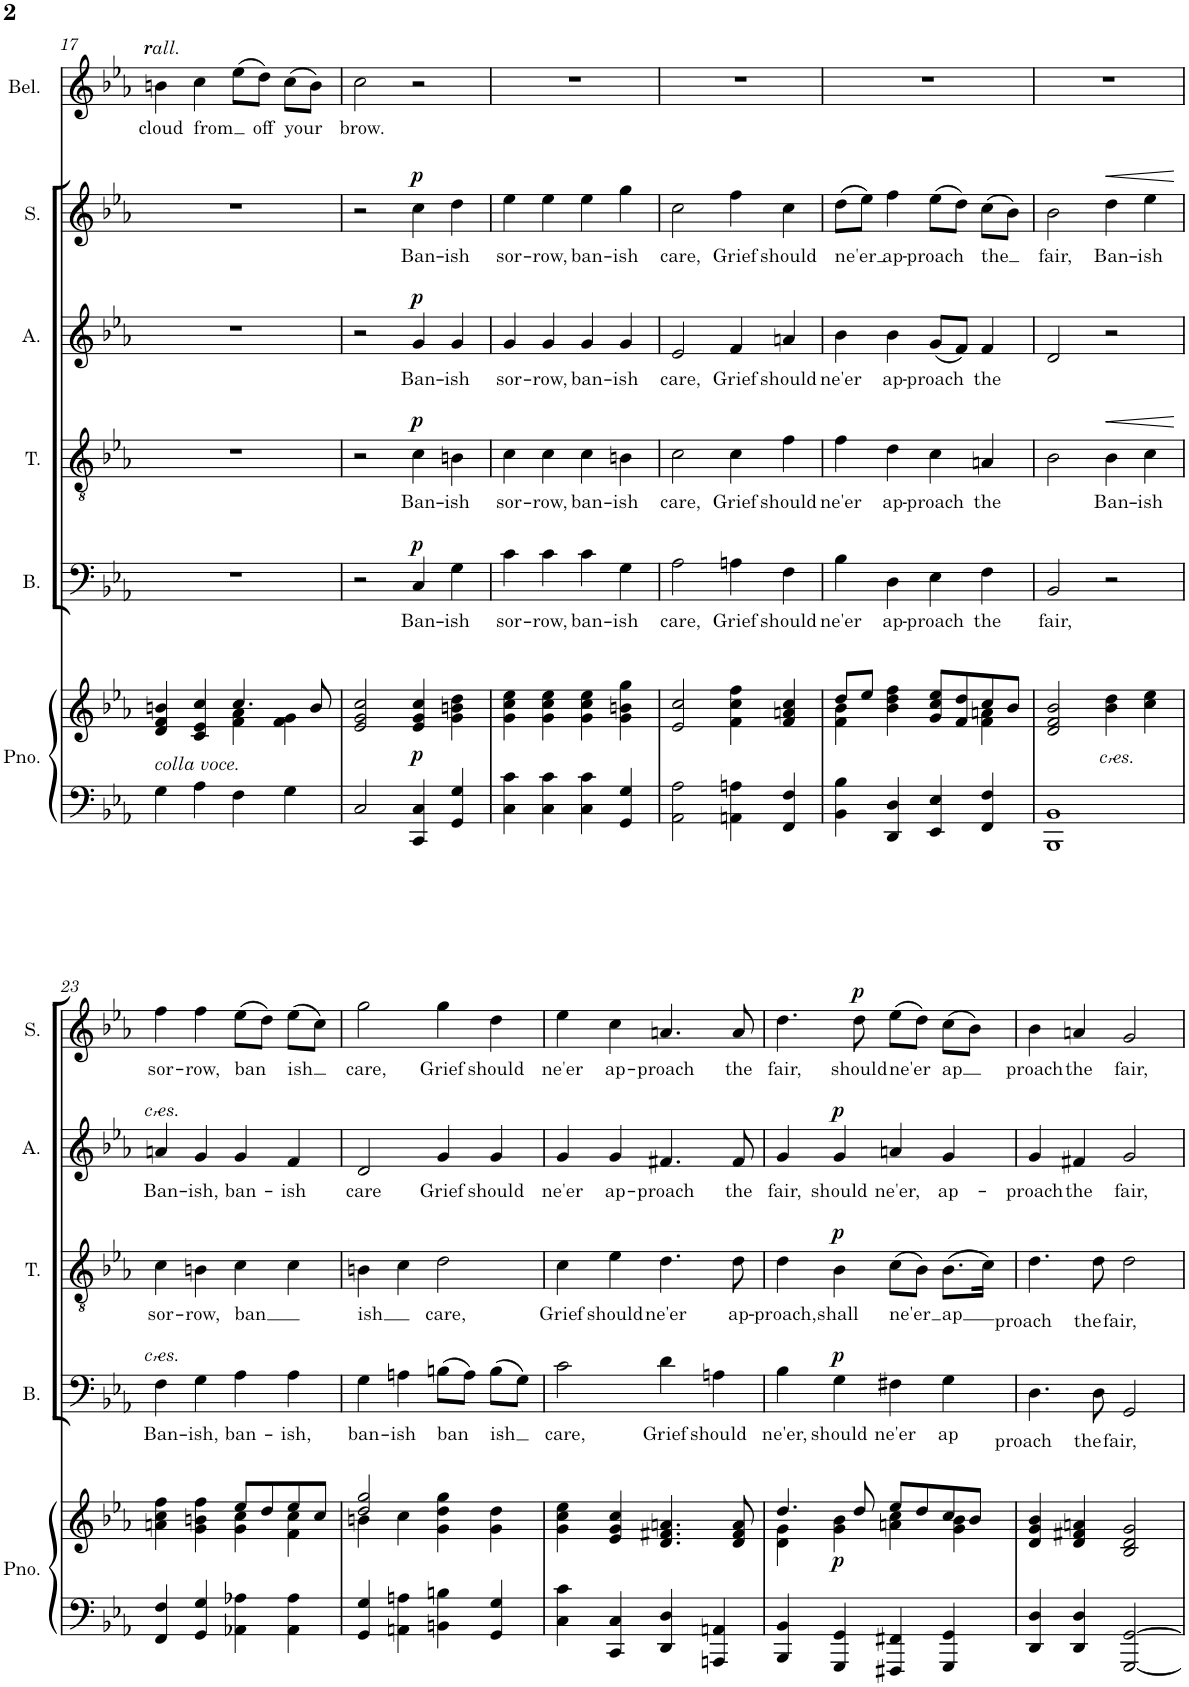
**kern	**kern	**dynam	**kern	**text	**dynam	**kern	**text	**dynam	**kern	**text	**dynam	**kern	**text	**dynam	**kern	**text	**dynam
*part6	*part6	*part6	*part5	*part5	*part5	*part4	*part4	*part4	*part3	*part3	*part3	*part2	*part2	*part2	*part1	*part1	*part1
*staff7	*staff6	*staff6/7	*staff5	*staff5	*staff5	*staff4	*staff4	*staff4	*staff3	*staff3	*staff3	*staff2	*staff2	*staff2	*staff1	*staff1	*staff1
*I"Piano	*	*	*I"Bass	*	*	*I"Tenor	*	*	*I"Alto	*	*	*I"Soprano	*	*	*I"Belinda	*	*
*I'Pno.	*	*	*I'B.	*	*	*I'T.	*	*	*I'A.	*	*	*I'S.	*	*	*I'Bel.	*	*
!!LO:PB:g=z
*clefF4	*clefG2	*	*clefF4	*	*	*clefGv2	*	*	*clefG2	*	*	*clefG2	*	*	*clefG2	*	*
*k[b-e-a-]	*k[b-e-a-]	*	*k[b-e-a-]	*	*	*k[b-e-a-]	*	*	*k[b-e-a-]	*	*	*k[b-e-a-]	*	*	*k[b-e-a-]	*	*
*M4/4	*M4/4	*	*M4/4	*	*	*M4/4	*	*	*M4/4	*	*	*M4/4	*	*	*M4/4	*	*
*met(c)	*met(c)	*	*met(c)	*	*	*met(c)	*	*	*met(c)	*	*	*met(c)	*	*	*met(c)	*	*
=17	=17	=17	=17	=17	=17	=17	=17	=17	=17	=17	=17	=17	=17	=17	=17	=17	=17
*	*^	*	*	*	*	*	*	*	*	*	*	*	*	*	*	*	*
!	!LO:TX:b:i:t=colla voce.	!	!	!	!	!	!	!	!	!	!	!	!	!	!	!	!	!
!	!	!	!	!	!	!	!	!	!	!	!	!	!	!	!	!	!LO:LY:b	!LO:DY:a
!	!	!	!	!	!	!	!	!	!	!	!	!	!	!	!	!	!	!LO:DY:n=1:a
4G\	4d/ 4f/ 4bn/	2ryy	.	1r	.	.	1r	.	.	1r	.	.	1r	.	.	4bn\	cloud	other-dynamics other-dynamics
!	!	!	!	!	!	!	!	!	!	!	!	!	!	!	!	!	!LO:LY:b	!
4A-\	4c/ 4e-/ 4cc/	.	.	.	.	.	.	.	.	.	.	.	.	.	.	4cc\	from	.
4F\	4.cc/	4f\ 4a-\	.	.	.	.	.	.	.	.	.	.	.	.	.	(8ee-\L	.	.
!	!	!	!	!	!	!	!	!	!	!	!	!	!	!	!	!	!LO:LY:b	!
.	.	.	.	.	.	.	.	.	.	.	.	.	.	.	.	8dd\J)	off	.
!	!	!	!	!	!	!	!	!	!	!	!	!	!	!	!	!	!LO:LY:b	!
4G\	.	4f\ 4g\	.	.	.	.	.	.	.	.	.	.	.	.	.	(8cc\L	your	.
.	8b/	.	.	.	.	.	.	.	.	.	.	.	.	.	.	8b\J)	.	.
*	*v	*v	*	*	*	*	*	*	*	*	*	*	*	*	*	*	*	*
=18	=18	=18	=18	=18	=18	=18	=18	=18	=18	=18	=18	=18	=18	=18	=18	=18	=18
!	!	!	!	!	!	!	!	!	!	!	!	!	!	!	!	!LO:LY:b	!
2C/	2e-/ 2g/ 2cc/	.	2r	.	.	2r	.	.	2r	.	.	2r	.	.	2cc\	brow.	.
!	!	!LO:DY:b	!	!LO:LY:b	!LO:DY:a	!	!LO:LY:b	!LO:DY:a	!	!LO:LY:b	!LO:DY:a	!	!LO:LY:b	!LO:DY:a	!	!	!
4CC/ 4C/	4e-/ 4g/ 4cc/	p	4C/	Ban-	p	4c\	Ban-	p	4g/	Ban-	p	4cc\	Ban-	p	2r	.	.
!	!	!	!	!LO:LY:b	!	!	!LO:LY:b	!	!	!LO:LY:b	!	!	!LO:LY:b	!	!	!	!
4GG/ 4G/	4g\ 4bn\ 4dd\	.	4G\	-ish	.	4Bn\	-ish	.	4g/	-ish	.	4dd\	-ish	.	.	.	.
=19	=19	=19	=19	=19	=19	=19	=19	=19	=19	=19	=19	=19	=19	=19	=19	=19	=19
!	!	!	!	!LO:LY:b	!	!	!LO:LY:b	!	!	!LO:LY:b	!	!	!LO:LY:b	!	!	!	!
4C\ 4c\	4g\ 4cc\ 4ee-\	.	4c\	sor-	.	4c\	sor-	.	4g/	sor-	.	4ee-\	sor-	.	1r	.	.
!	!	!	!	!LO:LY:b	!	!	!LO:LY:b	!	!	!LO:LY:b	!	!	!LO:LY:b	!	!	!	!
4C\ 4c\	4g\ 4cc\ 4ee-\	.	4c\	-row,	.	4c\	-row,	.	4g/	-row,	.	4ee-\	-row,	.	.	.	.
!	!	!	!	!LO:LY:b	!	!	!LO:LY:b	!	!	!LO:LY:b	!	!	!LO:LY:b	!	!	!	!
4C\ 4c\	4g\ 4cc\ 4ee-\	.	4c\	ban-	.	4c\	ban-	.	4g/	ban-	.	4ee-\	ban-	.	.	.	.
!	!	!	!	!LO:LY:b	!	!	!LO:LY:b	!	!	!LO:LY:b	!	!	!LO:LY:b	!	!	!	!
4GG/ 4G/	4g\ 4bn\ 4gg\	.	4G\	-ish	.	4Bn\	-ish	.	4g/	-ish	.	4gg\	-ish	.	.	.	.
=20	=20	=20	=20	=20	=20	=20	=20	=20	=20	=20	=20	=20	=20	=20	=20	=20	=20
!	!	!	!	!LO:LY:b	!	!	!LO:LY:b	!	!	!LO:LY:b	!	!	!LO:LY:b	!	!	!	!
2AA-\ 2A-\	2e-/ 2cc/	.	2A-\	care,	.	2c\	care,	.	2e-/	care,	.	2cc\	care,	.	1r	.	.
!	!	!	!	!LO:LY:b	!	!	!LO:LY:b	!	!	!LO:LY:b	!	!	!LO:LY:b	!	!	!	!
4AAn\ 4An\	4f\ 4cc\ 4ff\	.	4An\	Grief	.	4c\	Grief	.	4f/	Grief	.	4ff\	Grief	.	.	.	.
!	!	!	!	!LO:LY:b	!	!	!LO:LY:b	!	!	!LO:LY:b	!	!	!LO:LY:b	!	!	!	!
4FF/ 4F/	4f/ 4an/ 4cc/	.	4F\	should	.	4f\	should	.	4an/	should	.	4cc\	should	.	.	.	.
=21	=21	=21	=21	=21	=21	=21	=21	=21	=21	=21	=21	=21	=21	=21	=21	=21	=21
*	*^	*	*	*	*	*	*	*	*	*	*	*	*	*	*	*	*
!	!	!	!	!	!LO:LY:b	!	!	!LO:LY:b	!	!	!LO:LY:b	!	!	!LO:LY:b	!	!	!	!
4BB-\ 4B-\	8dd/L	4f\ 4b-\	.	4B-\	ne'er	.	4f\	ne'er	.	4b-\	ne'er	.	(8dd\L	ne'er	.	1r	.	.
.	8ee-/J	.	.	.	.	.	.	.	.	.	.	.	8ee-\J)	.	.	.	.	.
!	!	!	!	!	!LO:LY:b	!	!	!LO:LY:b	!	!	!LO:LY:b	!	!	!LO:LY:b	!	!	!	!
4DD/ 4D/	4b-\ 4dd\ 4ff\	2ryy	.	4D\	ap-	.	4d\	ap-	.	4b-\	ap-	.	4ff\	ap-	.	.	.	.
!	!	!	!	!	!LO:LY:b	!	!	!LO:LY:b	!	!	!LO:LY:b	!	!	!LO:LY:b	!	!	!	!
4EE-/ 4E-/	8g/ 8cc/ 8ee-/L	.	.	4E-\	-proach	.	4c\	-proach	.	(8g/L	-proach	.	(8ee-\L	-proach	.	.	.	.
.	8f/ 8dd/	.	.	.	.	.	.	.	.	8f/J)	.	.	8dd\J)	.	.	.	.	.
!	!	!	!	!	!LO:LY:b	!	!	!LO:LY:b	!	!	!LO:LY:b	!	!	!LO:LY:b	!	!	!	!
4FF/ 4F/	8cc/	4f\ 4an\	.	4F\	the	.	4An/	the	.	4f/	the	.	(8cc\L	the	.	.	.	.
.	8b-/J	.	.	.	.	.	.	.	.	.	.	.	8b-\J)	.	.	.	.	.
*	*v	*v	*	*	*	*	*	*	*	*	*	*	*	*	*	*	*	*
=22	=22	=22	=22	=22	=22	=22	=22	=22	=22	=22	=22	=22	=22	=22	=22	=22	=22
*^	*	*	*	*	*	*	*	*	*	*	*	*	*	*	*	*	*
!	!	!	!	!	!LO:LY:b	!	!	!	!	!	!	!	!	!LO:LY:b	!	!	!	!
1BB-	1BBB-	2d/ 2f/ 2b-/	.	2BB-/	fair,	.	2B-\	.	.	2d/	.	.	2b-\	fair,	.	1r	.	.
!	!	!	!LO:DY:b	!	!	!	!	!LO:LY:b	!LO:HP:b	!	!	!	!	!LO:LY:b	!LO:HP:b	!	!	!
!	!	!	!LO:DY:n=1:b	!	!	!	!	!	!	!	!	!	!	!	!	!	!	!
!	!	!	!LO:DY:n=2:b	!	!	!	!	!	!	!	!	!	!	!	!	!	!	!
.	.	4b-\ 4dd\	other-dynamics other-dynamics other-dynamics	2r	.	.	4B-\	Ban-	<	2r	.	.	4dd\	Ban-	<	.	.	.
!	!	!	!	!	!	!	!	!LO:LY:b	!	!	!	!	!	!LO:LY:b	!	!	!	!
.	.	4cc\ 4ee-\	.	.	.	.	4c\	-ish	.	.	.	.	4ee-\	-ish	.	.	.	.
*v	*v	*	*	*	*	*	*	*	*	*	*	*	*	*	*	*	*	*
.	.	.	.	.	.	.	.	[	.	.	.	.	.	[	.	.	.
!!LO:LB:g=z
=23	=23	=23	=23	=23	=23	=23	=23	=23	=23	=23	=23	=23	=23	=23	=23	=23	=23
*	*^	*	*	*	*	*	*	*	*	*	*	*	*	*	*	*	*
!	!	!	!	!	!LO:LY:b	!LO:DY:a	!	!LO:LY:b	!	!	!LO:LY:b	!	!	!LO:LY:b	!	!	!	!
!	!	!	!	!	!	!LO:DY:n=1:a	!	!	!	!	!	!	!	!	!	!	!	!
!	!	!	!	!	!	!LO:DY:n=2:a	!	!	!	!	!	!LO:DY:a	!	!	!	!	!	!
!	!	!	!	!	!	!	!	!	!	!	!	!LO:DY:n=1:a	!	!	!	!	!	!
!	!	!	!	!	!	!	!	!	!	!	!	!LO:DY:n=2:a	!	!	!	!	!	!
4FF/ 4F/	4an\ 4cc\ 4ff\	2ryy	.	4F\	Ban-	other-dynamics other-dynamics other-dynamics	4c\	sor-	.	4an/	Ban-	other-dynamics other-dynamics other-dynamics	4ff\	sor-	.	1r	.	.
!	!	!	!	!	!LO:LY:b	!	!	!LO:LY:b	!	!	!LO:LY:b	!	!	!LO:LY:b	!	!	!	!
4GG/ 4G/	4g\ 4bn\ 4ff\	.	.	4G\	-ish,	.	4Bn\	-row,	.	4g/	-ish,	.	4ff\	-row,	.	.	.	.
!	!	!	!	!	!LO:LY:b	!	!	!LO:LY:b	!	!	!LO:LY:b	!	!	!LO:LY:b	!	!	!	!
4AA-X\ 4A-X\	8ee-/L	4g\ 4cc\	.	4A-\	ban-	.	4c\	-ban	.	4g/	ban-	.	(8ee-\L	-ban	.	.	.	.
.	8dd/	.	.	.	.	.	.	.	.	.	.	.	8dd\J)	.	.	.	.	.
!	!	!	!	!	!LO:LY:b	!	!	!	!	!	!LO:LY:b	!	!	!LO:LY:b	!	!	!	!
4AA-\ 4A-\	8ee-/	4f\ 4cc\	.	4A-\	-ish,	.	4c\	.	.	4f/	-ish	.	(8ee-\L	ish	.	.	.	.
.	8cc/J	.	.	.	.	.	.	.	.	.	.	.	8cc\J)	.	.	.	.	.
=24	=24	=24	=24	=24	=24	=24	=24	=24	=24	=24	=24	=24	=24	=24	=24	=24	=24	=24
!	!	!	!	!	!LO:LY:b	!	!	!LO:LY:b	!	!	!LO:LY:b	!	!	!LO:LY:b	!	!	!	!
4GG/ 4G/	2dd/ 2gg/	4bn\	.	4G\	ban-	.	4Bn\	ish	.	2d/	care	.	2gg\	care,	.	1r	.	.
!	!	!	!	!	!LO:LY:b	!	!	!	!	!	!	!	!	!	!	!	!	!
4AAn\ 4An\	.	4cc\	.	4An\	-ish	.	4c\	.	.	.	.	.	.	.	.	.	.	.
!	!	!	!	!	!LO:LY:b	!	!	!LO:LY:b	!	!	!LO:LY:b	!	!	!LO:LY:b	!	!	!	!
4BBn\ 4Bn\	4g\ 4dd\ 4gg\	2ryy	.	(8Bn\L	-ban	.	2d\	care,	.	4g/	Grief	.	4gg\	Grief	.	.	.	.
.	.	.	.	8A\J)	.	.	.	.	.	.	.	.	.	.	.	.	.	.
!	!	!	!	!	!LO:LY:b	!	!	!	!	!	!LO:LY:b	!	!	!LO:LY:b	!	!	!	!
4GG/ 4G/	4g\ 4dd\	.	.	(8B\L	ish	.	.	.	.	4g/	should	.	4dd\	should	.	.	.	.
.	.	.	.	8G\J)	.	.	.	.	.	.	.	.	.	.	.	.	.	.
*	*v	*v	*	*	*	*	*	*	*	*	*	*	*	*	*	*	*	*
=25	=25	=25	=25	=25	=25	=25	=25	=25	=25	=25	=25	=25	=25	=25	=25	=25	=25
!	!	!	!	!LO:LY:b	!	!	!LO:LY:b	!	!	!LO:LY:b	!	!	!LO:LY:b	!	!	!	!
4C\ 4c\	4g\ 4cc\ 4ee-\	.	2c\	care,	.	4c\	Grief	.	4g/	ne'er	.	4ee-\	ne'er	.	1r	.	.
!	!	!	!	!	!	!	!LO:LY:b	!	!	!LO:LY:b	!	!	!LO:LY:b	!	!	!	!
4CC/ 4C/	4e-/ 4g/ 4cc/	.	.	.	.	4e-\	should	.	4g/	ap-	.	4cc\	ap-	.	.	.	.
!	!	!	!	!LO:LY:b	!	!	!LO:LY:b	!	!	!LO:LY:b	!	!	!LO:LY:b	!	!	!	!
4DD/ 4D/	4.d/ 4.f#X/ 4.an/	.	4d\	Grief	.	4.d\	ne'er	.	4.f#X/	-proach	.	4.an/	-proach	.	.	.	.
!	!	!	!	!LO:LY:b	!	!	!	!	!	!	!	!	!	!	!	!	!
4AAAn/ 4AAn/	.	.	4An\	should	.	.	.	.	.	.	.	.	.	.	.	.	.
!	!	!	!	!	!	!	!LO:LY:b	!	!	!LO:LY:b	!	!	!LO:LY:b	!	!	!	!
.	8d/ 8f#/ 8a/	.	.	.	.	8d\	ap-	.	8f#/	the	.	8a/	the	.	.	.	.
=26	=26	=26	=26	=26	=26	=26	=26	=26	=26	=26	=26	=26	=26	=26	=26	=26	=26
*	*^	*	*	*	*	*	*	*	*	*	*	*	*	*	*	*	*
!	!	!	!	!	!LO:LY:b	!	!	!LO:LY:b	!	!	!LO:LY:b	!	!	!LO:LY:b	!	!	!	!
4BBB-/ 4BB-/	4.dd/	4d\ 4g\	.	4B-\	ne'er,	.	4d\	-proach,	.	4g/	fair,	.	4.dd\	fair,	.	1r	.	.
!	!	!	!LO:DY:b	!	!LO:LY:b	!LO:DY:a	!	!LO:LY:b	!LO:DY:a	!	!LO:LY:b	!LO:DY:a	!	!	!	!	!	!
4GGG/ 4GG/	.	4g\ 4b-\	p	4G\	should	p	4B-\	shall	p	4g/	should	p	.	.	.	.	.	.
!	!	!	!	!	!	!	!	!	!	!	!	!	!	!LO:LY:b	!LO:DY:a	!	!	!
.	8dd/	.	.	.	.	.	.	.	.	.	.	.	8dd\	should	p	.	.	.
!	!	!	!	!	!LO:LY:b	!	!	!LO:LY:b	!	!	!LO:LY:b	!	!	!LO:LY:b	!	!	!	!
4FFF#X/ 4FF#X/	8ee-/L	4an\ 4cc\	.	4F#X\	ne'er	.	(8c\L	ne'er	.	4an/	ne'er,	.	(8ee-\L	ne'er	.	.	.	.
.	8dd/	.	.	.	.	.	8B-\J)	.	.	.	.	.	8dd\J)	.	.	.	.	.
!	!	!	!	!	!LO:LY:b	!	!	!LO:LY:b	!	!	!LO:LY:b	!	!	!LO:LY:b	!	!	!	!
4GGG/ 4GG/	8cc/	4g\ 4b-\	.	4G\	ap	.	(8.B-\L	ap	.	4g/	ap-	.	(8cc\L	-ap	.	.	.	.
.	8b-/J	.	.	.	.	.	.	.	.	.	.	.	8b-\J)	.	.	.	.	.
.	.	.	.	.	.	.	16c\Jk)	.	.	.	.	.	.	.	.	.	.	.
*	*v	*v	*	*	*	*	*	*	*	*	*	*	*	*	*	*	*	*
=27	=27	=27	=27	=27	=27	=27	=27	=27	=27	=27	=27	=27	=27	=27	=27	=27	=27
!	!	!	!	!LO:LY:b	!	!	!LO:LY:b	!	!	!LO:LY:b	!	!	!LO:LY:b	!	!	!	!
4DD/ 4D/	4d/ 4g/ 4b-/	.	4.D\	-proach	.	4.d\	-proach	.	4g/	-proach	.	4b-\	proach	.	1r	.	.
!	!	!	!	!	!	!	!	!	!	!LO:LY:b	!	!	!LO:LY:b	!	!	!	!
4DD/ 4D/	4d/ 4f#X/ 4an/	.	.	.	.	.	.	.	4f#X/	the	.	4an/	the	.	.	.	.
!	!	!	!	!LO:LY:b	!	!	!LO:LY:b	!	!	!	!	!	!	!	!	!	!
.	.	.	8D\	the	.	8d\	the	.	.	.	.	.	.	.	.	.	.
!	!	!	!	!LO:LY:b	!	!	!LO:LY:b	!	!	!LO:LY:b	!	!	!LO:LY:b	!	!	!	!
[2GGG/ [2GG/	2B-/ 2d/ 2g/	.	2GG/	fair,	.	2d\	fair,	.	2g/	fair,	.	2g/	fair,	.	.	.	.
=	=	=	=	=	=	=	=	=	=	=	=	=	=	=	=	=	=
*-	*-	*-	*-	*-	*-	*-	*-	*-	*-	*-	*-	*-	*-	*-	*-	*-	*-
